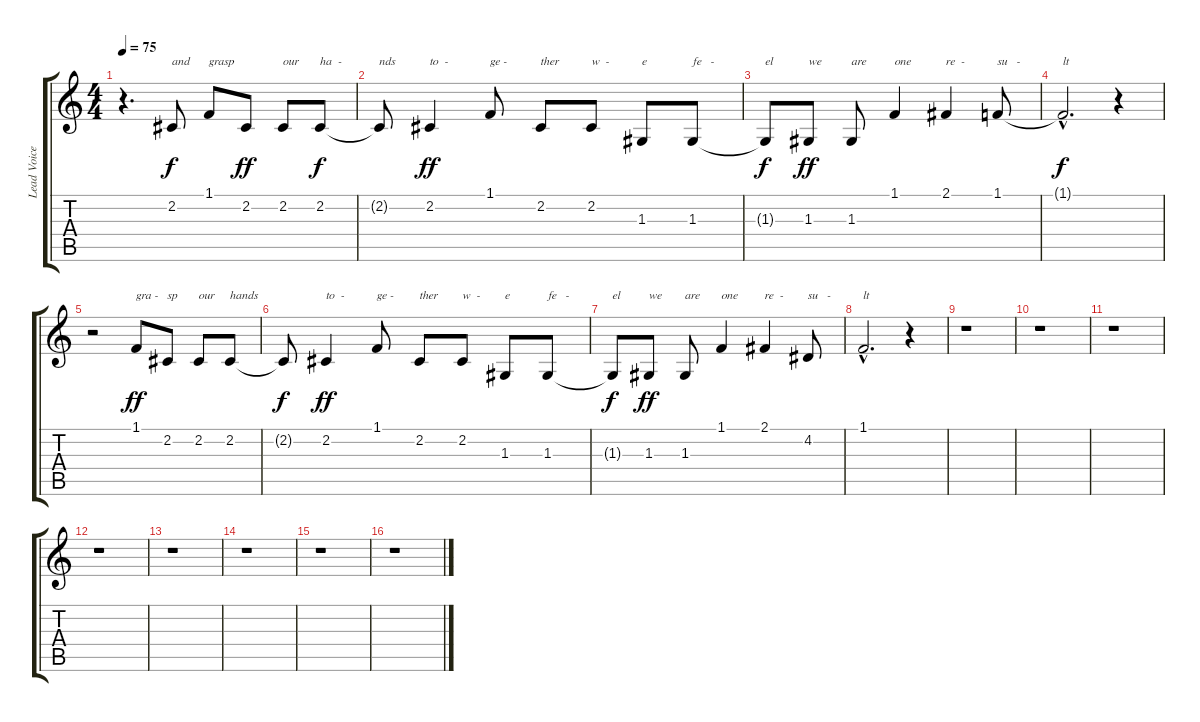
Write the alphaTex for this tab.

\track ("Lead Voice" "Lead Voice") {instrument viola}
\staff {score tabs}
\tuning (E4 B3 G3 D3 A2 E2) {hide}
\ts (4 4)
\tempo 75
\clef g2
\ks c
r.4{d dy ff} 2.2.8{txt "and" dy f} 1.1.8{txt "grasp"} 2.2.8{dy ff} 2.2.8{txt "our"} 2.2.8{txt "ha  -" dy f} |
2.2{t}.8{txt "nds"} 2.2.4{txt "to  -" dy ff} 1.1.8{txt "ge -"} 2.2.8{txt "ther"} 2.2.8{txt "w  -"} 1.3.8{txt "e"} 1.3.8{txt "fe   -"} |
1.3{t}.8{txt "el" dy f} 1.3.8{txt "we" dy ff} 1.3.8{txt "are"} 1.1.4{txt "one"} 2.1.4{txt "re  -"} 1.1.8{txt "su   -"} |
1.1{hac t}.2{d txt "lt" dy f} r.4 |
r.2 1.1.8{txt "gra -" dy ff} 2.2.8{txt "sp"} 2.2.8{txt "our"} 2.2.8{txt "hands"} |
2.2{t}.8{dy f} 2.2.4{txt "to  -" dy ff} 1.1.8{txt "ge -"} 2.2.8{txt "ther"} 2.2.8{txt "w  -"} 1.3.8{txt "e"} 1.3.8{txt "fe   -"} |
1.3{t}.8{txt "el" dy f} 1.3.8{txt "we" dy ff} 1.3.8{txt "are"} 1.1.4{txt "one"} 2.1.4{txt "re  -"} 4.2.8{txt "su   -"} |
1.1{hac}.2{d txt "lt"} r.4 |
r.1 |
r.1 |
r.1 |
r.1 |
r.1 |
r.1 |
r.1 |
r.1
